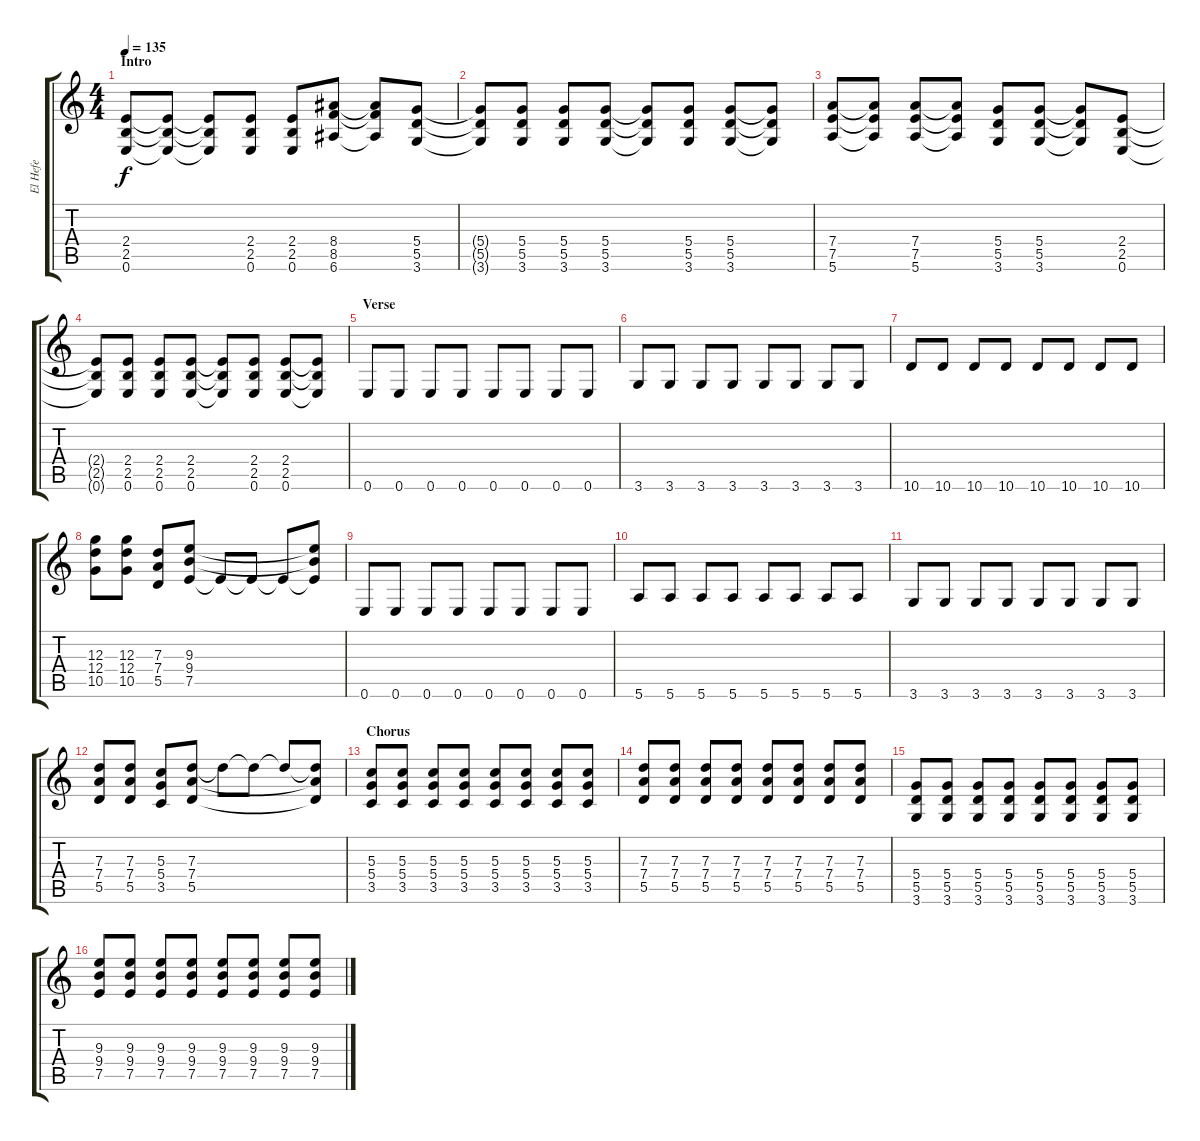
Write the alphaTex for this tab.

\track ("El Hefe" "El Hefe") {instrument distortionguitar}
\staff {score tabs}
\tuning (E4 B3 G3 D3 A2 E2) {hide}
\ts (4 4)
\section ("" "Intro")
\tempo 135
\clef g2
\ks c
(2.4 2.5 0.6).8{dy f} (2.4{t} 2.5{t} 0.6{t}).8 (2.4{t} 2.5{t} 0.6{t}).8 (2.4 2.5 0.6).8 (2.4 2.5 0.6).8 (8.4 8.5 6.6).8 (8.4{t} 8.5{t} 6.6{t}).8 (5.4 5.5 3.6).8 |
(5.4{t} 5.5{t} 3.6{t}).8 (5.4 5.5 3.6).8 (5.4 5.5 3.6).8 (5.4 5.5 3.6).8 (5.4{t} 5.5{t} 3.6{t}).8 (5.4 5.5 3.6).8 (5.4 5.5 3.6).8 (5.4{t} 5.5{t} 3.6{t}).8 |
(7.4 7.5 5.6).8 (7.4{t} 7.5{t} 5.6{t}).8 (7.4 7.5 5.6).8 (7.4{t} 7.5{t} 5.6{t}).8 (5.4 5.5 3.6).8 (5.4 5.5 3.6).8 (5.4{t} 5.5{t} 3.6{t}).8 (2.4 2.5 0.6).8 |
(2.4{t} 2.5{t} 0.6{t}).8 (2.4 2.5 0.6).8 (2.4 2.5 0.6).8 (2.4 2.5 0.6).8 (2.4{t} 2.5{t} 0.6{t}).8 (2.4 2.5 0.6).8 (2.4 2.5 0.6).8 (2.4{t} 2.5{t} 0.6{t}).8 |
\section ("" "Verse")
0.6.8{volume 16 balance 8 instrument electricguitarmuted} 0.6.8 0.6.8 0.6.8 0.6.8 0.6.8 0.6.8 0.6.8 |
3.6.8 3.6.8 3.6.8 3.6.8 3.6.8 3.6.8 3.6.8 3.6.8 |
10.6.8 10.6.8 10.6.8 10.6.8 10.6.8 10.6.8 10.6.8 10.6.8 |
(12.3 12.4 10.5).8{instrument distortionguitar} (12.3 12.4 10.5).8 (7.3 7.4 5.5).8 (9.3 9.4 7.5).8 7.5{t}.8 7.5{t}.8 7.5{t}.8 (9.3{t} 9.4{t} 7.5{t}).8 |
0.6.8{instrument electricguitarmuted} 0.6.8 0.6.8 0.6.8 0.6.8 0.6.8 0.6.8 0.6.8 |
5.6.8 5.6.8 5.6.8 5.6.8 5.6.8 5.6.8 5.6.8 5.6.8 |
3.6.8 3.6.8 3.6.8 3.6.8 3.6.8 3.6.8 3.6.8 3.6.8 |
(7.3 7.4 5.5).8{instrument distortionguitar} (7.3 7.4 5.5).8 (5.3 5.4 3.5).8 (7.3 7.4 5.5).8 7.3{t}.8 7.3{t}.8 7.3{t}.8 (7.3{t} 7.4{t} 5.5{t}).8 |
\section ("" "Chorus")
(5.3 5.4 3.5).8{volume 16 balance 6 instrument distortionguitar} (5.3 5.4 3.5).8 (5.3 5.4 3.5).8 (5.3 5.4 3.5).8 (5.3 5.4 3.5).8 (5.3 5.4 3.5).8 (5.3 5.4 3.5).8 (5.3 5.4 3.5).8 |
(7.3 7.4 5.5).8 (7.3 7.4 5.5).8 (7.3 7.4 5.5).8 (7.3 7.4 5.5).8 (7.3 7.4 5.5).8 (7.3 7.4 5.5).8 (7.3 7.4 5.5).8 (7.3 7.4 5.5).8 |
(5.4 5.5 3.6).8 (5.4 5.5 3.6).8 (5.4 5.5 3.6).8 (5.4 5.5 3.6).8 (5.4 5.5 3.6).8 (5.4 5.5 3.6).8 (5.4 5.5 3.6).8 (5.4 5.5 3.6).8 |
(9.3 9.4 7.5).8 (9.3 9.4 7.5).8 (9.3 9.4 7.5).8 (9.3 9.4 7.5).8 (9.3 9.4 7.5).8 (9.3 9.4 7.5).8 (9.3 9.4 7.5).8 (9.3 9.4 7.5).8
